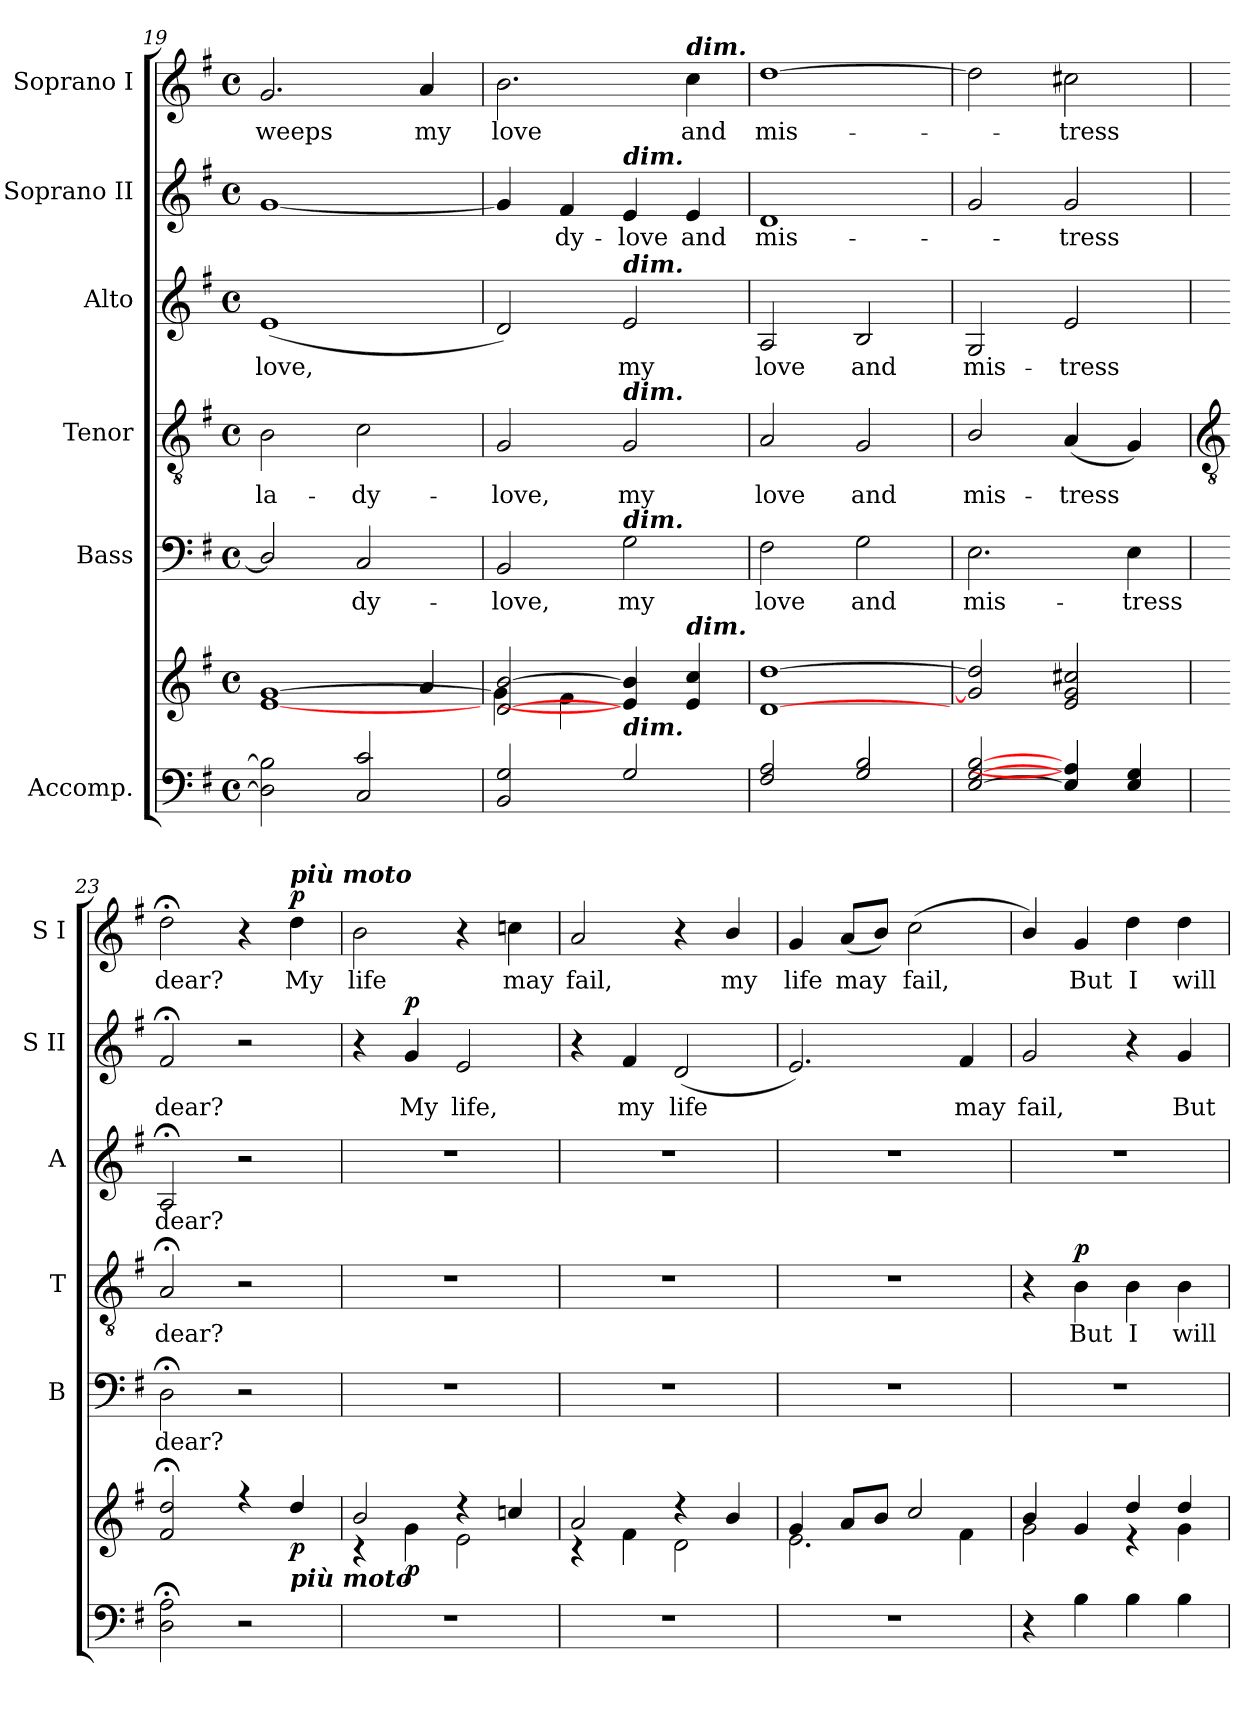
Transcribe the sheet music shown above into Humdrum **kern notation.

**kern	**kern	**dynam	**kern	**text	**kern	**text	**dynam	**kern	**text	**kern	**text	**dynam	**kern	**text	**dynam
*part6	*part6	*part6	*part5	*part5	*part4	*part4	*part4	*part3	*part3	*part2	*part2	*part2	*part1	*part1	*part1
*staff7	*staff6	*staff6/7	*staff5	*staff5	*staff4	*staff4	*staff4	*staff3	*staff3	*staff2	*staff2	*staff2	*staff1	*staff1	*staff1
*I"Accomp.	*	*	*I"Bass	*	*I"Tenor	*	*	*I"Alto	*	*I"Soprano II	*	*	*I"Soprano I	*	*
*	*	*	*I'B	*	*I'T	*	*	*I'A	*	*I'S II	*	*	*I'S I	*	*
*clefF4	*clefG2	*	*clefF4	*	*clefGv2	*	*	*clefG2	*	*clefG2	*	*	*clefG2	*	*
*k[f#]	*k[f#]	*	*k[f#]	*	*k[f#]	*	*	*k[f#]	*	*k[f#]	*	*	*k[f#]	*	*
*G:	*G:	*	*G:	*	*G:	*	*	*G:	*	*G:	*	*	*G:	*	*
*M4/4	*M4/4	*	*M4/4	*	*M4/4	*	*	*M4/4	*	*M4/4	*	*	*M4/4	*	*
*met(c)	*met(c)	*	*met(c)	*	*met(c)	*	*	*met(c)	*	*met(c)	*	*	*met(c)	*	*
=19	=19	=19	=19	=19	=19	=19	=19	=19	=19	=19	=19	=19	=19	=19	=19
*^	*^	*	*	*	*	*	*	*	*	*	*	*	*	*	*
!	!	!	!	!	!	!	!	!LO:LY:b	!	!	!LO:LY:b	!	!	!	!	!LO:LY:b	!
2D\] 2B\]	1ryy	2.ryy	[1e\ [1g\	.	2D/]	.	2B	la-	.	(<1e	-love,	[1g	.	.	2.g	weeps	.
!	!	!	!	!	!	!LO:LY:b	!	!LO:LY:b	!	!	!	!	!	!	!	!	!
2C 2c	.	.	.	.	2C	dy-	2c	-dy-	.	.	.	.	.	.	.	.	.
!	!	!	!	!	!	!	!	!	!	!	!	!	!	!	!	!LO:LY:b	!
.	.	4a/	.	.	.	.	.	.	.	.	.	.	.	.	4a	my	.
=20	=20	=20	=20	=20	=20	=20	=20	=20	=20	=20	=20	=20	=20	=20	=20	=20	=20
!	!	!	!	!	!	!LO:LY:b	!	!LO:LY:b	!	!	!	!	!	!	!	!LO:LY:b	!
2BB 2G	1ryy	[2d/ [2b/	4g\]	.	2BB	-love,	2G	-love,	.	2d)	.	4g]	.	.	2.b	love	.
!	!	!	!	!	!	!	!	!	!	!	!	!	!LO:LY:b	!	!	!	!
.	.	.	4f#\	.	.	.	.	.	.	.	.	4f#	dy-	.	.	.	.
!	!	!	!	!	!	!	!	!	!	!	!	!LO:TX:a:Bi:t=dim.	!	!	!	!	!
!	!	!	!	!	!	!	!	!	!	!LO:TX:a:Bi:t=dim.	!	!	!	!	!	!	!
!	!	!	!	!	!	!	!LO:TX:a:Bi:t=dim.	!	!	!	!	!	!	!	!	!	!
!	!	!	!	!	!LO:TX:a:Bi:t=dim.	!	!	!	!	!	!	!	!	!	!	!	!
!LO:TX:a:Bi:t=dim.	!	!	!	!	!	!	!	!	!	!	!	!	!	!	!	!	!
!	!	!	!	!	!	!LO:LY:b	!	!LO:LY:b	!	!	!LO:LY:b	!	!LO:LY:b	!	!	!	!
2G	.	4e/] 4b/]	2ryy	.	2G	my	2G	my	.	2e	my	4e	-love	.	.	.	.
!	!	!	!	!	!	!	!	!	!	!	!	!	!	!	!LO:TX:a:Bi:t=dim.	!	!
!	!	!LO:TX:a:Bi:t=dim.	!	!	!	!	!	!	!	!	!	!	!	!	!	!	!
!	!	!	!	!	!	!	!	!	!	!	!	!	!LO:LY:b	!	!	!LO:LY:b	!
.	.	4e/ 4cc/	.	.	.	.	.	.	.	.	.	4e	and	.	4cc	and	.
=21	=21	=21	=21	=21	=21	=21	=21	=21	=21	=21	=21	=21	=21	=21	=21	=21	=21
!	!	!	!	!	!	!LO:LY:b	!	!LO:LY:b	!	!	!LO:LY:b	!	!LO:LY:b	!	!	!LO:LY:b	!
2F# 2A	1ryy	[1d/ [1dd/	1ryy	.	2F#	love	2A	love	.	2A	love	1d	mis-	.	[1dd	mis-	.
!	!	!	!	!	!	!LO:LY:b	!	!LO:LY:b	!	!	!LO:LY:b	!	!	!	!	!	!
2G 2B	.	.	.	.	2G	and	2G	and	.	2B	and	.	.	.	.	.	.
=22	=22	=22	=22	=22	=22	=22	=22	=22	=22	=22	=22	=22	=22	=22	=22	=22	=22
!	!	!	!	!	!	!LO:LY:b	!	!LO:LY:b	!	!	!LO:LY:b	!	!	!	!	!	!
[2E [2G [2B	1ryy	2g/] 2dd/]	1ryy	.	2.E	mis-	2B/	mis-	.	2G	mis-	2g	.	.	2dd]	.	.
!	!	!	!	!	!	!	!	!LO:LY:b	!	!	!LO:LY:b	!	!LO:LY:b	!	!	!LO:LY:b	!
4E] 4A]	.	2e/ 2g/ 2cc#X/	.	.	.	.	(<4A	-tress	.	2e	-tress	2g	tress	.	2cc#X	tress	.
!	!	!	!	!	!	!LO:LY:b	!	!	!	!	!	!	!	!	!	!	!
4E 4G	.	.	.	.	4E	-tress	4G)	.	.	.	.	.	.	.	.	.	.
*v	*v	*	*	*	*	*	*	*	*	*	*	*	*	*	*	*	*
!!LO:LB:g=z
=23	=23	=23	=23	=23	=23	=23	=23	=23	=23	=23	=23	=23	=23	=23	=23	=23
*	*	*	*	*	*	*clefGv2	*	*	*	*	*	*	*	*	*	*
!	!	!	!	!	!LO:LY:b	!	!LO:LY:b	!	!	!LO:LY:b	!	!LO:LY:b	!	!	!LO:LY:b	!
2D;< 2A;<	2f#/;< 2dd/;<	1ryy	.	2D;<	dear?	2A;<	dear?	.	2A;<	dear?	2f#;<	dear?	.	2dd;<	dear?	.
2r	4r	.	.	2r	.	2r	.	.	2r	.	2r	.	.	4r	.	.
!	!	!	!	!	!	!	!	!	!	!	!	!	!	!LO:TX:a:Bi:t=più moto	!	!
!	!LO:TX:b:Bi:t=più moto	!	!	!	!	!	!	!	!	!	!	!	!	!	!	!
!	!	!	!LO:DY:b	!	!	!	!	!	!	!	!	!	!	!	!LO:LY:b	!LO:DY:b
.	4dd/	.	p	.	.	.	.	.	.	.	.	.	.	4dd	My	p
=24	=24	=24	=24	=24	=24	=24	=24	=24	=24	=24	=24	=24	=24	=24	=24	=24
!	!	!	!	!	!	!	!	!	!	!	!	!	!	!	!LO:LY:b	!
1r	2b/	4r	.	1r	.	1r	.	.	1r	.	4r	.	.	2b	life	.
!	!	!	!LO:DY:b	!	!	!	!	!	!	!	!	!LO:LY:b	!LO:DY:b	!	!	!
.	.	4g\	p	.	.	.	.	.	.	.	4g	My	p	.	.	.
!	!	!	!	!	!	!	!	!	!	!	!	!LO:LY:b	!	!	!	!
.	4r	2e\	.	.	.	.	.	.	.	.	2e	life,	.	4r	.	.
!	!	!	!	!	!	!	!	!	!	!	!	!	!	!	!LO:LY:b	!
.	4ccn/	.	.	.	.	.	.	.	.	.	.	.	.	4ccn	may	.
=25	=25	=25	=25	=25	=25	=25	=25	=25	=25	=25	=25	=25	=25	=25	=25	=25
!	!	!	!	!	!	!	!	!	!	!	!	!	!	!	!LO:LY:b	!
1r	2a/	4r	.	1r	.	1r	.	.	1r	.	4r	.	.	2a	fail,	.
!	!	!	!	!	!	!	!	!	!	!	!	!LO:LY:b	!	!	!	!
.	.	4f#\	.	.	.	.	.	.	.	.	4f#	my	.	.	.	.
!	!	!	!	!	!	!	!	!	!	!	!	!LO:LY:b	!	!	!	!
.	4r	2d\	.	.	.	.	.	.	.	.	(<2d	life	.	4r	.	.
!	!	!	!	!	!	!	!	!	!	!	!	!	!	!	!LO:LY:b	!
.	4b/	.	.	.	.	.	.	.	.	.	.	.	.	4b/	my	.
=26	=26	=26	=26	=26	=26	=26	=26	=26	=26	=26	=26	=26	=26	=26	=26	=26
!	!	!	!	!	!	!	!	!	!	!	!	!	!	!	!LO:LY:b	!
1r	4g/	2.e\	.	1r	.	1r	.	.	1r	.	2.e)	.	.	4g	life	.
!	!	!	!	!	!	!	!	!	!	!	!	!	!	!	!LO:LY:b	!
.	8a/L	.	.	.	.	.	.	.	.	.	.	.	.	(<8aL	may	.
.	8b/J	.	.	.	.	.	.	.	.	.	.	.	.	8bJ)	.	.
!	!	!	!	!	!	!	!	!	!	!	!	!	!	!	!LO:LY:b	!
.	2cc/	.	.	.	.	.	.	.	.	.	.	.	.	(<2cc	fail,	.
!	!	!	!	!	!	!	!	!	!	!	!	!LO:LY:b	!	!	!	!
.	.	4f#\	.	.	.	.	.	.	.	.	4f#	may	.	.	.	.
=27	=27	=27	=27	=27	=27	=27	=27	=27	=27	=27	=27	=27	=27	=27	=27	=27
!	!	!	!	!	!	!	!	!	!	!	!	!LO:LY:b	!	!	!	!
4r	4b/	2g\	.	1r	.	4r	.	.	1r	.	2g	fail,	.	4b/)	.	.
!	!	!	!	!	!	!	!LO:LY:b	!LO:DY:b	!	!	!	!	!	!	!LO:LY:b	!
4B	4g/	.	.	.	.	4B	But	p	.	.	.	.	.	4g	But	.
!	!	!	!	!	!	!	!LO:LY:b	!	!	!	!	!	!	!	!LO:LY:b	!
4B	4dd/	4r	.	.	.	4B	I	.	.	.	4r	.	.	4dd	I	.
!	!	!	!	!	!	!	!LO:LY:b	!	!	!	!	!LO:LY:b	!	!	!LO:LY:b	!
4B	4dd/	4g\	.	.	.	4B	will	.	.	.	4g	But	.	4dd	will	.
*	*v	*v	*	*	*	*	*	*	*	*	*	*	*	*	*	*
=	=	=	=	=	=	=	=	=	=	=	=	=	=	=	=
*-	*-	*-	*-	*-	*-	*-	*-	*-	*-	*-	*-	*-	*-	*-	*-
